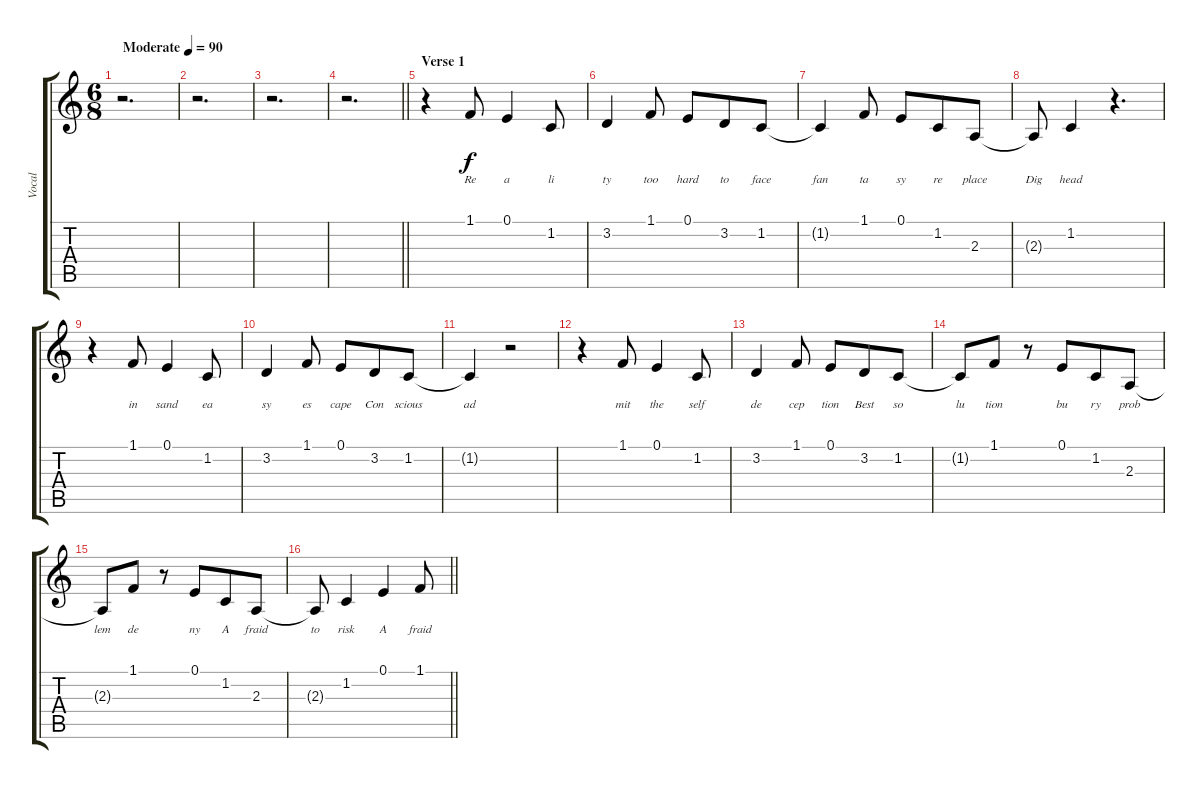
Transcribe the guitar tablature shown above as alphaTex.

\track ("Vocal" "Vocal") {instrument acousticgrandpiano}
\staff {score tabs}
\tuning (E4 B3 G3 D3 A2 E2) {hide}
\ts (6 8)
\tempo (90 "Moderate")
\clef g2
\ks c
r.2{d dy f instrument acousticgrandpiano} |
r.2{d} |
r.2{d} |
\barLineRight lightlight
r.2{d} |
\section ("" "Verse 1")
r.4 1.1.8{lyrics (0 "Re") lyrics (1 "") lyrics (2 "") lyrics (3 "") lyrics (4 "")} 0.1.4{lyrics (0 "a") lyrics (1 "") lyrics (2 "") lyrics (3 "") lyrics (4 "")} 1.2.8{lyrics (0 "li") lyrics (1 "") lyrics (2 "") lyrics (3 "") lyrics (4 "")} |
3.2.4{lyrics (0 "ty") lyrics (1 "") lyrics (2 "") lyrics (3 "") lyrics (4 "")} 1.1.8{lyrics (0 "too") lyrics (1 "") lyrics (2 "") lyrics (3 "") lyrics (4 "")} 0.1.8{lyrics (0 "hard") lyrics (1 "") lyrics (2 "") lyrics (3 "") lyrics (4 "")} 3.2.8{lyrics (0 "to") lyrics (1 "") lyrics (2 "") lyrics (3 "") lyrics (4 "")} 1.2.8{lyrics (0 "face") lyrics (1 "") lyrics (2 "") lyrics (3 "") lyrics (4 "")} |
1.2{t}.4{lyrics (0 "fan") lyrics (1 "") lyrics (2 "") lyrics (3 "") lyrics (4 "")} 1.1.8{lyrics (0 "ta") lyrics (1 "") lyrics (2 "") lyrics (3 "") lyrics (4 "")} 0.1.8{lyrics (0 "sy") lyrics (1 "") lyrics (2 "") lyrics (3 "") lyrics (4 "")} 1.2.8{lyrics (0 "re") lyrics (1 "") lyrics (2 "") lyrics (3 "") lyrics (4 "")} 2.3.8{lyrics (0 "place") lyrics (1 "") lyrics (2 "") lyrics (3 "") lyrics (4 "")} |
2.3{t}.8{lyrics (0 "Dig") lyrics (1 "") lyrics (2 "") lyrics (3 "") lyrics (4 "")} 1.2.4{lyrics (0 "head") lyrics (1 "") lyrics (2 "") lyrics (3 "") lyrics (4 "")} r.4{d} |
r.4 1.1.8{lyrics (0 "in") lyrics (1 "") lyrics (2 "") lyrics (3 "") lyrics (4 "")} 0.1.4{lyrics (0 "sand") lyrics (1 "") lyrics (2 "") lyrics (3 "") lyrics (4 "")} 1.2.8{lyrics (0 "ea") lyrics (1 "") lyrics (2 "") lyrics (3 "") lyrics (4 "")} |
3.2.4{lyrics (0 "sy") lyrics (1 "") lyrics (2 "") lyrics (3 "") lyrics (4 "")} 1.1.8{lyrics (0 "es") lyrics (1 "") lyrics (2 "") lyrics (3 "") lyrics (4 "")} 0.1.8{lyrics (0 "cape") lyrics (1 "") lyrics (2 "") lyrics (3 "") lyrics (4 "")} 3.2.8{lyrics (0 "Con") lyrics (1 "") lyrics (2 "") lyrics (3 "") lyrics (4 "")} 1.2.8{lyrics (0 "scious") lyrics (1 "") lyrics (2 "") lyrics (3 "") lyrics (4 "")} |
1.2{t}.4{lyrics (0 "ad") lyrics (1 "") lyrics (2 "") lyrics (3 "") lyrics (4 "")} r.2 |
r.4 1.1.8{lyrics (0 "mit") lyrics (1 "") lyrics (2 "") lyrics (3 "") lyrics (4 "")} 0.1.4{lyrics (0 "the") lyrics (1 "") lyrics (2 "") lyrics (3 "") lyrics (4 "")} 1.2.8{lyrics (0 "self") lyrics (1 "") lyrics (2 "") lyrics (3 "") lyrics (4 "")} |
3.2.4{lyrics (0 "de") lyrics (1 "") lyrics (2 "") lyrics (3 "") lyrics (4 "")} 1.1.8{lyrics (0 "cep") lyrics (1 "") lyrics (2 "") lyrics (3 "") lyrics (4 "")} 0.1.8{lyrics (0 "tion") lyrics (1 "") lyrics (2 "") lyrics (3 "") lyrics (4 "")} 3.2.8{lyrics (0 "Best") lyrics (1 "") lyrics (2 "") lyrics (3 "") lyrics (4 "")} 1.2.8{lyrics (0 "so") lyrics (1 "") lyrics (2 "") lyrics (3 "") lyrics (4 "")} |
1.2{t}.8{lyrics (0 "lu") lyrics (1 "") lyrics (2 "") lyrics (3 "") lyrics (4 "")} 1.1.8{lyrics (0 "tion") lyrics (1 "") lyrics (2 "") lyrics (3 "") lyrics (4 "")} r.8 0.1.8{lyrics (0 "bu") lyrics (1 "") lyrics (2 "") lyrics (3 "") lyrics (4 "")} 1.2.8{lyrics (0 "ry") lyrics (1 "") lyrics (2 "") lyrics (3 "") lyrics (4 "")} 2.3.8{lyrics (0 "prob") lyrics (1 "") lyrics (2 "") lyrics (3 "") lyrics (4 "")} |
2.3{t}.8{lyrics (0 "lem") lyrics (1 "") lyrics (2 "") lyrics (3 "") lyrics (4 "")} 1.1.8{lyrics (0 "de") lyrics (1 "") lyrics (2 "") lyrics (3 "") lyrics (4 "")} r.8 0.1.8{lyrics (0 "ny") lyrics (1 "") lyrics (2 "") lyrics (3 "") lyrics (4 "")} 1.2.8{lyrics (0 "A") lyrics (1 "") lyrics (2 "") lyrics (3 "") lyrics (4 "")} 2.3.8{lyrics (0 "fraid") lyrics (1 "") lyrics (2 "") lyrics (3 "") lyrics (4 "")} |
\barLineRight lightlight
2.3{t}.8{lyrics (0 "to") lyrics (1 "") lyrics (2 "") lyrics (3 "") lyrics (4 "")} 1.2.4{lyrics (0 "risk") lyrics (1 "") lyrics (2 "") lyrics (3 "") lyrics (4 "")} 0.1.4{lyrics (0 "A") lyrics (1 "") lyrics (2 "") lyrics (3 "") lyrics (4 "")} 1.1.8{lyrics (0 "fraid") lyrics (1 "") lyrics (2 "") lyrics (3 "") lyrics (4 "")}
